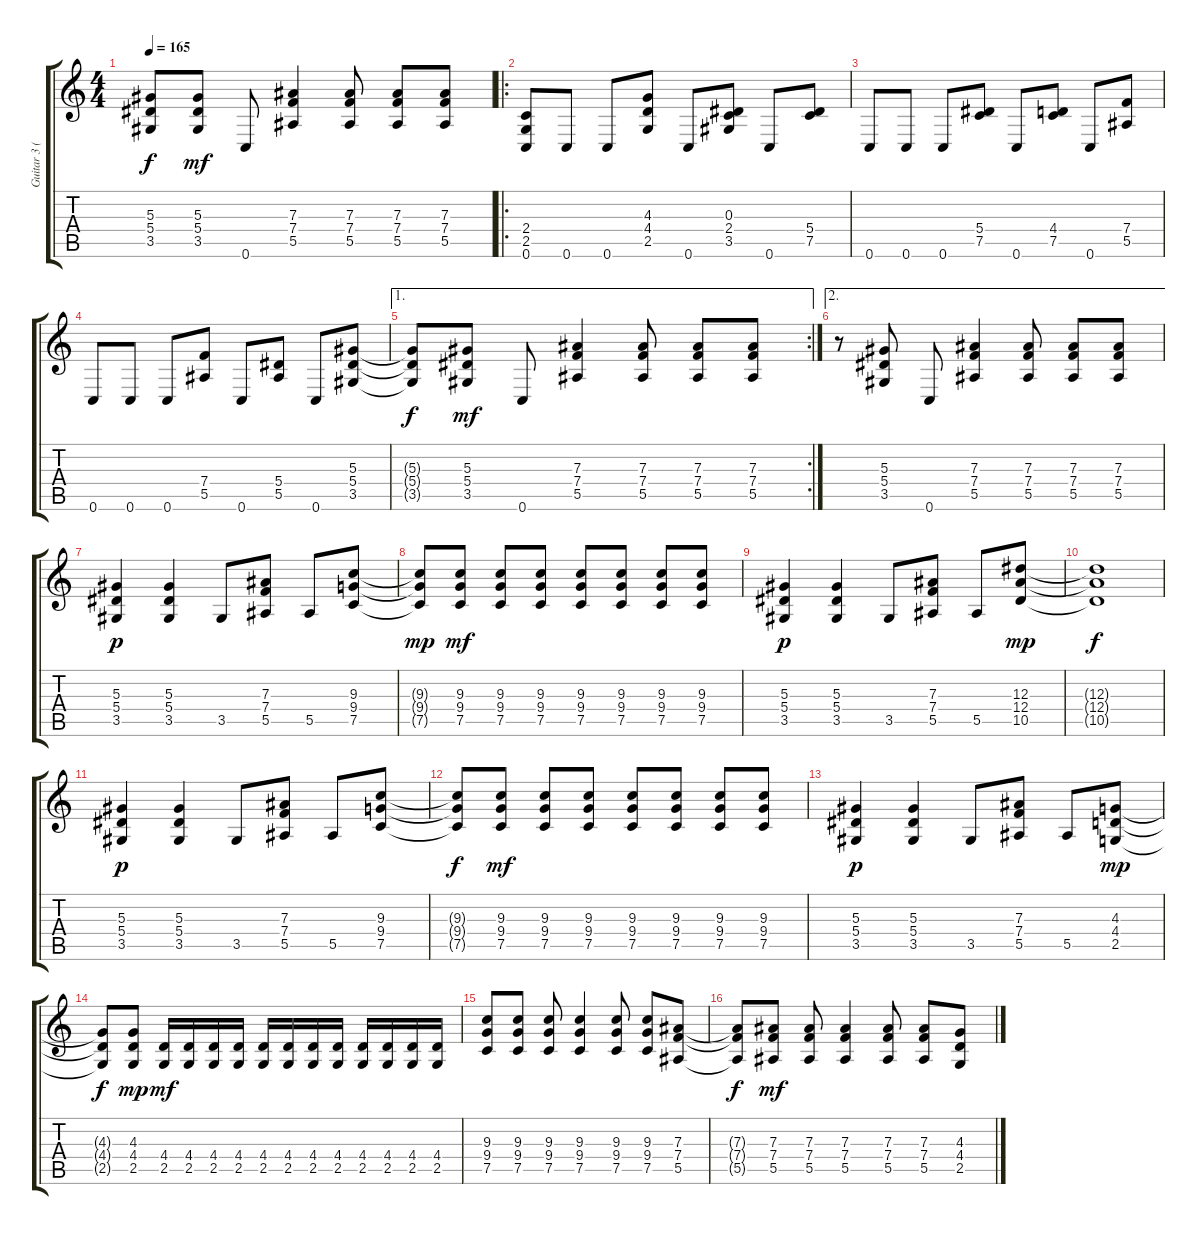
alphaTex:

\track ("Guitar 3 (Rhytm)" "Guitar 3 (") {instrument distortionguitar}
\staff {score tabs}
\tuning (C4 G3 Eb3 Bb2 F2 C2) {hide}
\ts (4 4)
\tempo 165
\clef g2
\ks c
(5.3{t} 5.4{t} 3.5{t}).8{dy f} (5.3 5.4 3.5).8{dy mf} 0.6.8 (7.3 7.4 5.5).4 (7.3 7.4 5.5).8 (7.3 7.4 5.5).8 (7.3 7.4 5.5).8 |
\ro
(2.4 2.5 0.6).8 0.6.8 0.6.8 (4.3 4.4 2.5).8 0.6.8 (0.3 2.4 3.5).8 0.6.8 (5.4 7.5).8 |
0.6.8 0.6.8 0.6.8 (5.4 7.5).8 0.6.8 (4.4 7.5).8 0.6.8 (7.4 5.5).8 |
0.6.8 0.6.8 0.6.8 (7.4 5.5).8 0.6.8 (5.4 5.5).8 0.6.8 (5.3 5.4 3.5).8 |
\ae 1
\rc 2
(5.3{t} 5.4{t} 3.5{t}).8{dy f} (5.3 5.4 3.5).8{dy mf} 0.6.8 (7.3 7.4 5.5).4 (7.3 7.4 5.5).8 (7.3 7.4 5.5).8 (7.3 7.4 5.5).8 |
\ae 2
r.8 (5.3 5.4 3.5).8 0.6.8 (7.3 7.4 5.5).4 (7.3 7.4 5.5).8 (7.3 7.4 5.5).8 (7.3 7.4 5.5).8 |
(5.3 5.4 3.5).4{dy p balance 7} (5.3 5.4 3.5).4 3.5.8 (7.3 7.4 5.5).8 5.5.8 (9.3 9.4 7.5).8 |
(9.3{t} 9.4{t} 7.5{t}).8{dy mp} (9.3 9.4 7.5).8{dy mf} (9.3 9.4 7.5).8 (9.3 9.4 7.5).8 (9.3 9.4 7.5).8 (9.3 9.4 7.5).8 (9.3 9.4 7.5).8 (9.3 9.4 7.5).8 |
(5.3 5.4 3.5).4{dy p} (5.3 5.4 3.5).4 3.5.8 (7.3 7.4 5.5).8 5.5.8 (12.3 12.4 10.5).8{dy mp} |
(12.3{t} 12.4{t} 10.5{t}).1{dy f} |
(5.3 5.4 3.5).4{dy p} (5.3 5.4 3.5).4 3.5.8 (7.3 7.4 5.5).8 5.5.8 (9.3 9.4 7.5).8 |
(9.3{t} 9.4{t} 7.5{t}).8{dy f} (9.3 9.4 7.5).8{dy mf} (9.3 9.4 7.5).8 (9.3 9.4 7.5).8 (9.3 9.4 7.5).8 (9.3 9.4 7.5).8 (9.3 9.4 7.5).8 (9.3 9.4 7.5).8 |
(5.3 5.4 3.5).4{dy p} (5.3 5.4 3.5).4 3.5.8 (7.3 7.4 5.5).8 5.5.8 (4.3 4.4 2.5).8{dy mp} |
(4.3{t} 4.4{t} 2.5{t}).8{dy f} (4.3 4.4 2.5).8{dy mp} (4.4 2.5).16{dy mf} (4.4 2.5).16 (4.4 2.5).16 (4.4 2.5).16 (4.4 2.5).16 (4.4 2.5).16 (4.4 2.5).16 (4.4 2.5).16 (4.4 2.5).16 (4.4 2.5).16 (4.4 2.5).16 (4.4 2.5).16 |
(9.3 9.4 7.5).8{balance 7} (9.3 9.4 7.5).8 (9.3 9.4 7.5).8 (9.3 9.4 7.5).4 (9.3 9.4 7.5).8 (9.3 9.4 7.5).8 (7.3 7.4 5.5).8 |
(7.3{t} 7.4{t} 5.5{t}).8{dy f} (7.3 7.4 5.5).8{dy mf} (7.3 7.4 5.5).8 (7.3 7.4 5.5).4 (7.3 7.4 5.5).8 (7.3 7.4 5.5).8 (4.3 4.4 2.5).8
